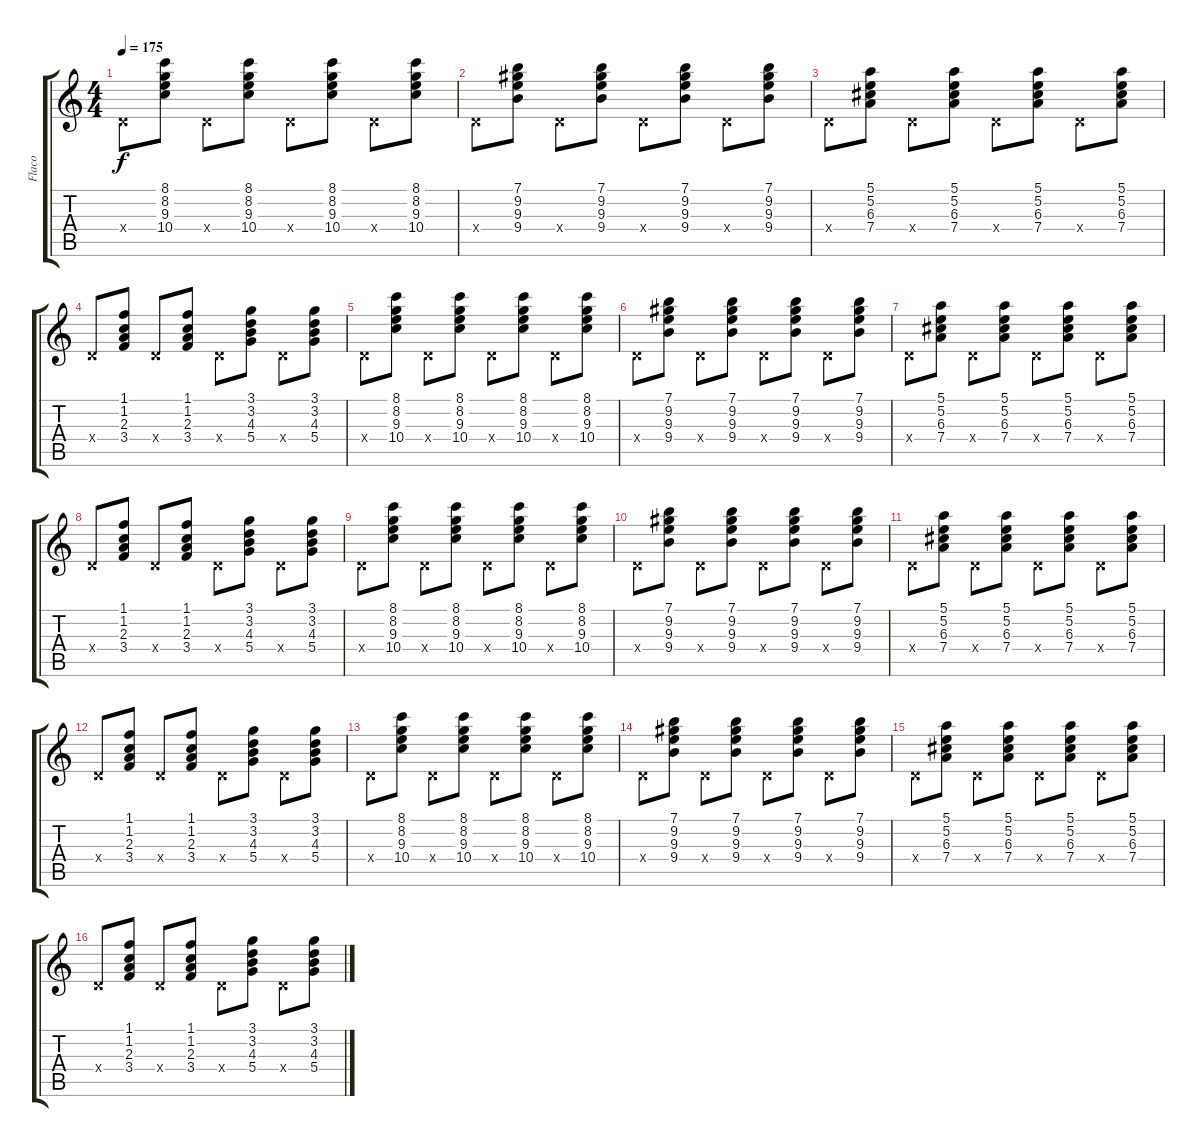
\track ("Flaco" "Flaco") {instrument acousticguitarnylon}
\staff {score tabs}
\tuning (E4 B3 G3 D3 A2 E2) {hide}
\ts (4 4)
\tempo 175
\clef g2
\ks c
0.4{x}.8{dy f volume 10 instrument acousticguitarnylon} (8.1 8.2 9.3 10.4).8 0.4{x}.8 (8.1 8.2 9.3 10.4).8 0.4{x}.8 (8.1 8.2 9.3 10.4).8 0.4{x}.8 (8.1 8.2 9.3 10.4).8 |
0.4{x}.8 (7.1 9.2 9.3 9.4).8 0.4{x}.8 (7.1 9.2 9.3 9.4).8 0.4{x}.8 (7.1 9.2 9.3 9.4).8 0.4{x}.8 (7.1 9.2 9.3 9.4).8 |
0.4{x}.8 (5.1 5.2 6.3 7.4).8 0.4{x}.8 (5.1 5.2 6.3 7.4).8 0.4{x}.8 (5.1 5.2 6.3 7.4).8 0.4{x}.8 (5.1 5.2 6.3 7.4).8 |
0.4{x}.8 (1.1 1.2 2.3 3.4).8 0.4{x}.8 (1.1 1.2 2.3 3.4).8 0.4{x}.8 (3.1 3.2 4.3 5.4).8 0.4{x}.8 (3.1 3.2 4.3 5.4).8 |
0.4{x}.8 (8.1 8.2 9.3 10.4).8 0.4{x}.8 (8.1 8.2 9.3 10.4).8 0.4{x}.8 (8.1 8.2 9.3 10.4).8 0.4{x}.8 (8.1 8.2 9.3 10.4).8 |
0.4{x}.8 (7.1 9.2 9.3 9.4).8 0.4{x}.8 (7.1 9.2 9.3 9.4).8 0.4{x}.8 (7.1 9.2 9.3 9.4).8 0.4{x}.8 (7.1 9.2 9.3 9.4).8 |
0.4{x}.8 (5.1 5.2 6.3 7.4).8 0.4{x}.8 (5.1 5.2 6.3 7.4).8 0.4{x}.8 (5.1 5.2 6.3 7.4).8 0.4{x}.8 (5.1 5.2 6.3 7.4).8 |
0.4{x}.8 (1.1 1.2 2.3 3.4).8 0.4{x}.8 (1.1 1.2 2.3 3.4).8 0.4{x}.8 (3.1 3.2 4.3 5.4).8 0.4{x}.8 (3.1 3.2 4.3 5.4).8 |
0.4{x}.8 (8.1 8.2 9.3 10.4).8 0.4{x}.8 (8.1 8.2 9.3 10.4).8 0.4{x}.8 (8.1 8.2 9.3 10.4).8 0.4{x}.8 (8.1 8.2 9.3 10.4).8 |
0.4{x}.8 (7.1 9.2 9.3 9.4).8 0.4{x}.8 (7.1 9.2 9.3 9.4).8 0.4{x}.8 (7.1 9.2 9.3 9.4).8 0.4{x}.8 (7.1 9.2 9.3 9.4).8 |
0.4{x}.8 (5.1 5.2 6.3 7.4).8 0.4{x}.8 (5.1 5.2 6.3 7.4).8 0.4{x}.8 (5.1 5.2 6.3 7.4).8 0.4{x}.8 (5.1 5.2 6.3 7.4).8 |
0.4{x}.8 (1.1 1.2 2.3 3.4).8 0.4{x}.8 (1.1 1.2 2.3 3.4).8 0.4{x}.8 (3.1 3.2 4.3 5.4).8 0.4{x}.8 (3.1 3.2 4.3 5.4).8 |
0.4{x}.8 (8.1 8.2 9.3 10.4).8 0.4{x}.8 (8.1 8.2 9.3 10.4).8 0.4{x}.8 (8.1 8.2 9.3 10.4).8 0.4{x}.8 (8.1 8.2 9.3 10.4).8 |
0.4{x}.8 (7.1 9.2 9.3 9.4).8 0.4{x}.8 (7.1 9.2 9.3 9.4).8 0.4{x}.8 (7.1 9.2 9.3 9.4).8 0.4{x}.8 (7.1 9.2 9.3 9.4).8 |
0.4{x}.8 (5.1 5.2 6.3 7.4).8 0.4{x}.8 (5.1 5.2 6.3 7.4).8 0.4{x}.8 (5.1 5.2 6.3 7.4).8 0.4{x}.8 (5.1 5.2 6.3 7.4).8 |
0.4{x}.8 (1.1 1.2 2.3 3.4).8 0.4{x}.8 (1.1 1.2 2.3 3.4).8 0.4{x}.8 (3.1 3.2 4.3 5.4).8 0.4{x}.8 (3.1 3.2 4.3 5.4).8
